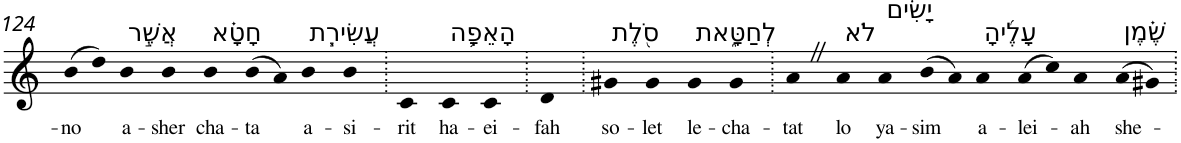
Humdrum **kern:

**kern	**text
*part1	*part1
*staff1	*staff1
*I"Piano	*
*I'Pno	*
!!LO:PB:g=z
*clefG2	*
*k[]	*
=124	=124
!	!LO:LY:b
(>8b	-no
8dd)	.
!LO:TX:a:t=אֲשֶׁ֣ר	!
!	!LO:LY:b
4b	a-
!	!LO:LY:b
4b	-sher
!LO:TX:a:t=חָטָ֗א	!
!	!LO:LY:b
4b	cha-
!	!LO:LY:b
(>8b	-ta
8a)	.
!LO:TX:a:t=עֲשִׂירִ֧ת	!
!	!LO:LY:b
4b	a-
!	!LO:LY:b
4b	-si-
=125.	=125.
!	!LO:LY:b
4c	-rit
!LO:TX:a:t=הָאֵפָ֛ה	!
!	!LO:LY:b
4c	ha-
!	!LO:LY:b
4c	-ei-
=126.	=126.
!	!LO:LY:b
4d	-fah
=127.	=127.
!LO:TX:a:t=סֹ֖לֶת	!
!	!LO:LY:b
4g#X	so-
!	!LO:LY:b
4g#	-let
!LO:TX:a:t=לְחַטָּ֑את	!
!	!LO:LY:b
4g#	le-
!	!LO:LY:b
4g#	-cha-
=128.	=128.
!	!LO:LY:b
4aZ	-tat
!LO:TX:a:t=לֹא	!
!	!LO:LY:b
4a	lo
!LO:TX:a:t=יָשִׂ֨ים	!
!	!LO:LY:b
4a	ya-
!	!LO:LY:b
(>8b	-sim
8a)	.
!LO:TX:a:t=עָלֶ֜יהָ	!
!	!LO:LY:b
4a	a-
!	!LO:LY:b
(>8a	-lei-
8cc)	.
!	!LO:LY:b
4a	-ah
!LO:TX:a:t=שֶׁ֗מֶן	!
!	!LO:LY:b
(>8a	she-
8g#X)	.
=.	=.
*-	*-
